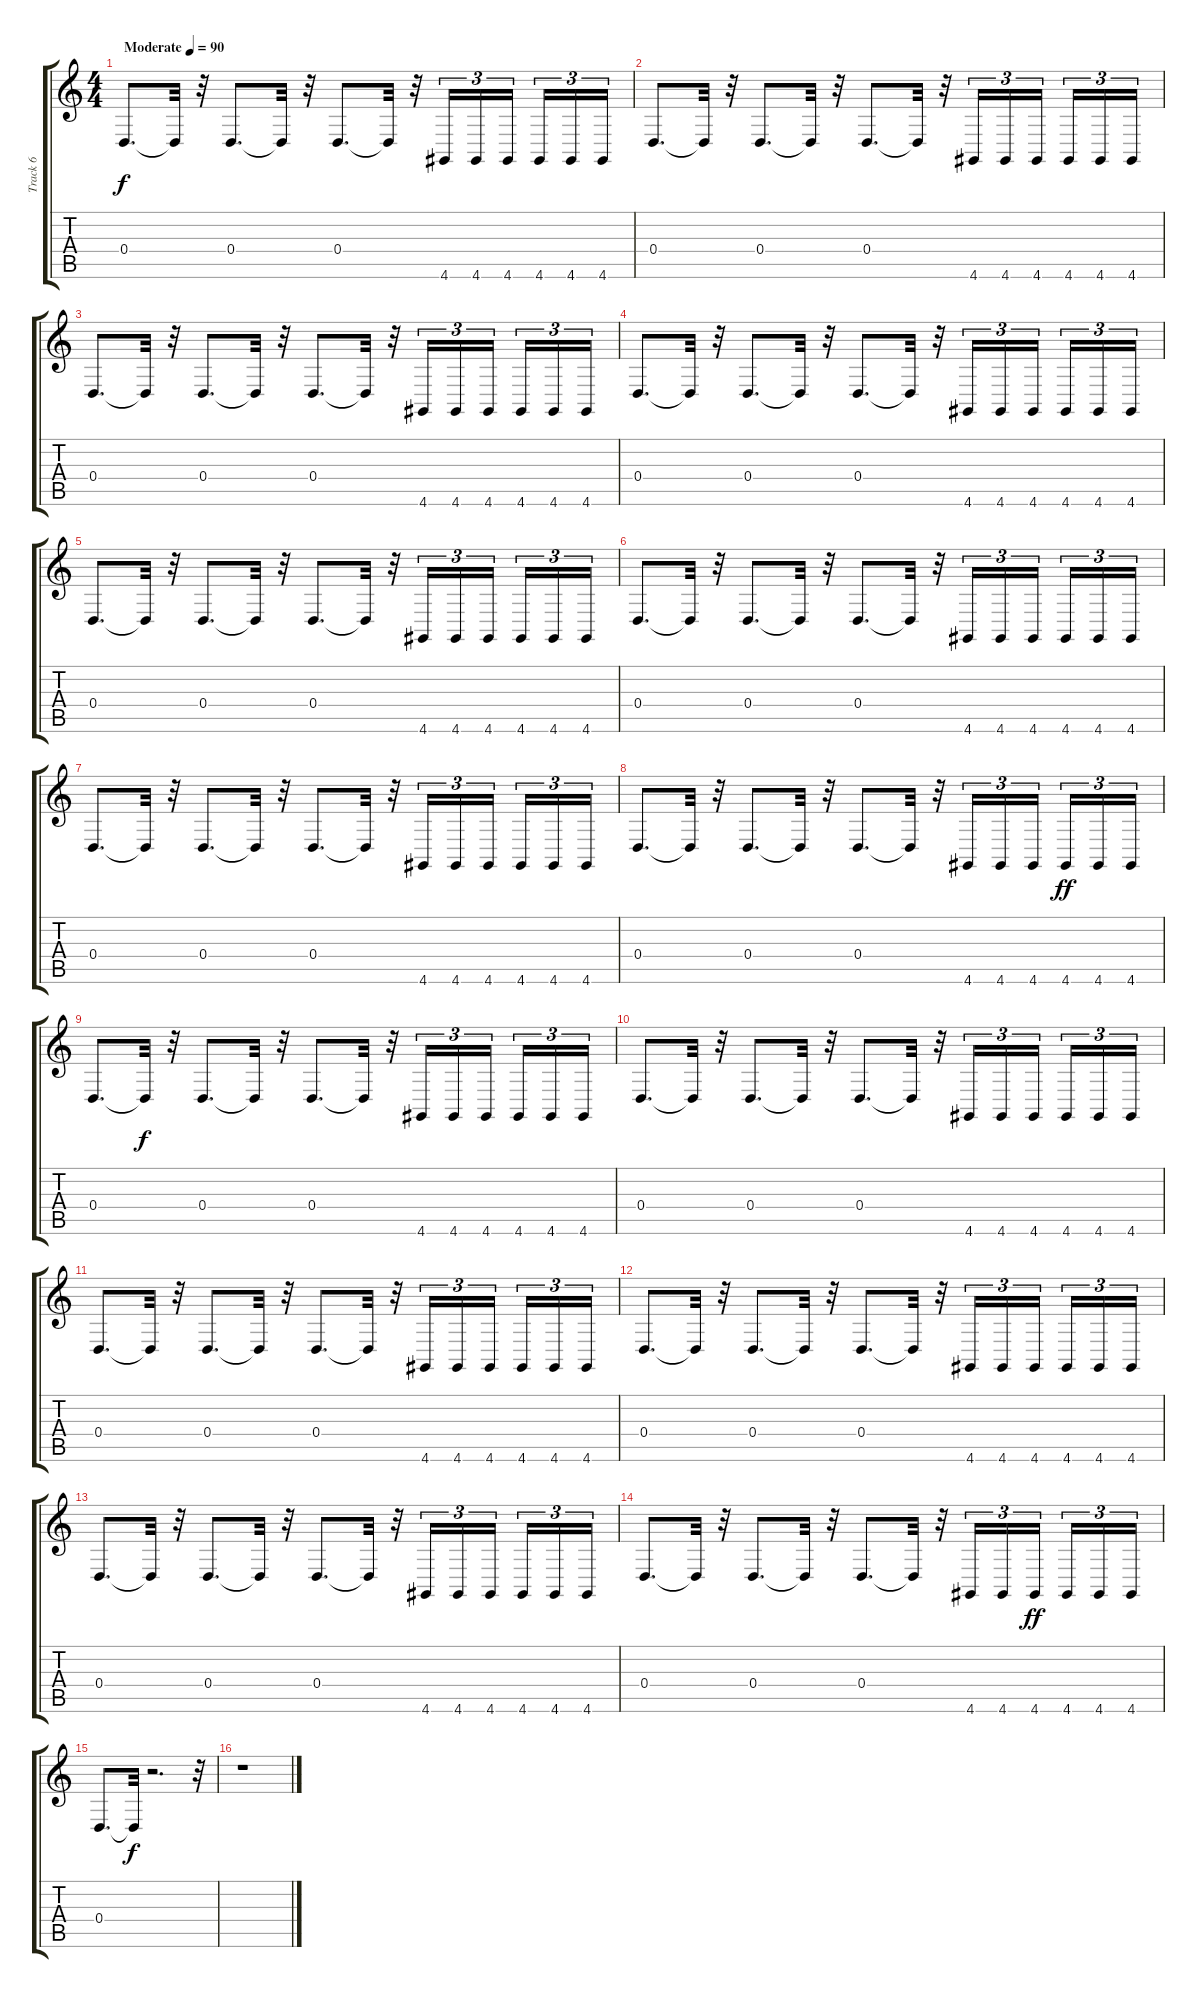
\track ("Track 6" "Track 6") {instrument timpani}
\staff {score tabs}
\tuning (E4 B3 G3 D3 A2 E2) {hide}
\ts (4 4)
\tempo (90 "Moderate")
\clef g2
\ks c
0.4.8{d dy f instrument timpani} 0.4{t}.32 r.32 0.4.8{d} 0.4{t}.32 r.32 0.4.8{d} 0.4{t}.32 r.32 4.6.16{tu (3 2)} 4.6.16{tu (3 2)} 4.6.16{tu (3 2) beam splitsecondary} 4.6.16{tu (3 2)} 4.6.16{tu (3 2)} 4.6.16{tu (3 2)} |
0.4.8{d} 0.4{t}.32 r.32 0.4.8{d} 0.4{t}.32 r.32 0.4.8{d} 0.4{t}.32 r.32 4.6.16{tu (3 2)} 4.6.16{tu (3 2)} 4.6.16{tu (3 2) beam splitsecondary} 4.6.16{tu (3 2)} 4.6.16{tu (3 2)} 4.6.16{tu (3 2)} |
0.4.8{d} 0.4{t}.32 r.32 0.4.8{d} 0.4{t}.32 r.32 0.4.8{d} 0.4{t}.32 r.32 4.6.16{tu (3 2)} 4.6.16{tu (3 2)} 4.6.16{tu (3 2) beam splitsecondary} 4.6.16{tu (3 2)} 4.6.16{tu (3 2)} 4.6.16{tu (3 2)} |
0.4.8{d} 0.4{t}.32 r.32 0.4.8{d} 0.4{t}.32 r.32 0.4.8{d} 0.4{t}.32 r.32 4.6.16{tu (3 2)} 4.6.16{tu (3 2)} 4.6.16{tu (3 2) beam splitsecondary} 4.6.16{tu (3 2)} 4.6.16{tu (3 2)} 4.6.16{tu (3 2)} |
0.4.8{d} 0.4{t}.32 r.32 0.4.8{d} 0.4{t}.32 r.32 0.4.8{d} 0.4{t}.32 r.32 4.6.16{tu (3 2)} 4.6.16{tu (3 2)} 4.6.16{tu (3 2) beam splitsecondary} 4.6.16{tu (3 2)} 4.6.16{tu (3 2)} 4.6.16{tu (3 2)} |
0.4.8{d} 0.4{t}.32 r.32 0.4.8{d} 0.4{t}.32 r.32 0.4.8{d} 0.4{t}.32 r.32 4.6.16{tu (3 2)} 4.6.16{tu (3 2)} 4.6.16{tu (3 2) beam splitsecondary} 4.6.16{tu (3 2)} 4.6.16{tu (3 2)} 4.6.16{tu (3 2)} |
0.4.8{d} 0.4{t}.32 r.32 0.4.8{d} 0.4{t}.32 r.32 0.4.8{d} 0.4{t}.32 r.32 4.6.16{tu (3 2)} 4.6.16{tu (3 2)} 4.6.16{tu (3 2) beam splitsecondary} 4.6.16{tu (3 2)} 4.6.16{tu (3 2)} 4.6.16{tu (3 2)} |
0.4.8{d} 0.4{t}.32 r.32 0.4.8{d} 0.4{t}.32 r.32 0.4.8{d} 0.4{t}.32 r.32 4.6.16{tu (3 2)} 4.6.16{tu (3 2)} 4.6.16{tu (3 2) beam splitsecondary} 4.6.16{tu (3 2) dy ff} 4.6.16{tu (3 2)} 4.6.16{tu (3 2)} |
0.4.8{d} 0.4{t}.32{dy f} r.32 0.4.8{d} 0.4{t}.32 r.32 0.4.8{d} 0.4{t}.32 r.32 4.6.16{tu (3 2)} 4.6.16{tu (3 2)} 4.6.16{tu (3 2) beam splitsecondary} 4.6.16{tu (3 2)} 4.6.16{tu (3 2)} 4.6.16{tu (3 2)} |
0.4.8{d} 0.4{t}.32 r.32 0.4.8{d} 0.4{t}.32 r.32 0.4.8{d} 0.4{t}.32 r.32 4.6.16{tu (3 2)} 4.6.16{tu (3 2)} 4.6.16{tu (3 2) beam splitsecondary} 4.6.16{tu (3 2)} 4.6.16{tu (3 2)} 4.6.16{tu (3 2)} |
0.4.8{d} 0.4{t}.32 r.32 0.4.8{d} 0.4{t}.32 r.32 0.4.8{d} 0.4{t}.32 r.32 4.6.16{tu (3 2)} 4.6.16{tu (3 2)} 4.6.16{tu (3 2) beam splitsecondary} 4.6.16{tu (3 2)} 4.6.16{tu (3 2)} 4.6.16{tu (3 2)} |
0.4.8{d} 0.4{t}.32 r.32 0.4.8{d} 0.4{t}.32 r.32 0.4.8{d} 0.4{t}.32 r.32 4.6.16{tu (3 2)} 4.6.16{tu (3 2)} 4.6.16{tu (3 2) beam splitsecondary} 4.6.16{tu (3 2)} 4.6.16{tu (3 2)} 4.6.16{tu (3 2)} |
0.4.8{d} 0.4{t}.32 r.32 0.4.8{d} 0.4{t}.32 r.32 0.4.8{d} 0.4{t}.32 r.32 4.6.16{tu (3 2)} 4.6.16{tu (3 2)} 4.6.16{tu (3 2) beam splitsecondary} 4.6.16{tu (3 2)} 4.6.16{tu (3 2)} 4.6.16{tu (3 2)} |
0.4.8{d} 0.4{t}.32 r.32 0.4.8{d} 0.4{t}.32 r.32 0.4.8{d} 0.4{t}.32 r.32 4.6.16{tu (3 2)} 4.6.16{tu (3 2)} 4.6.16{tu (3 2) dy ff beam splitsecondary} 4.6.16{tu (3 2)} 4.6.16{tu (3 2)} 4.6.16{tu (3 2)} |
0.4.8{d} 0.4{t}.32{dy f} r.2{d} r.32 |
r.1
